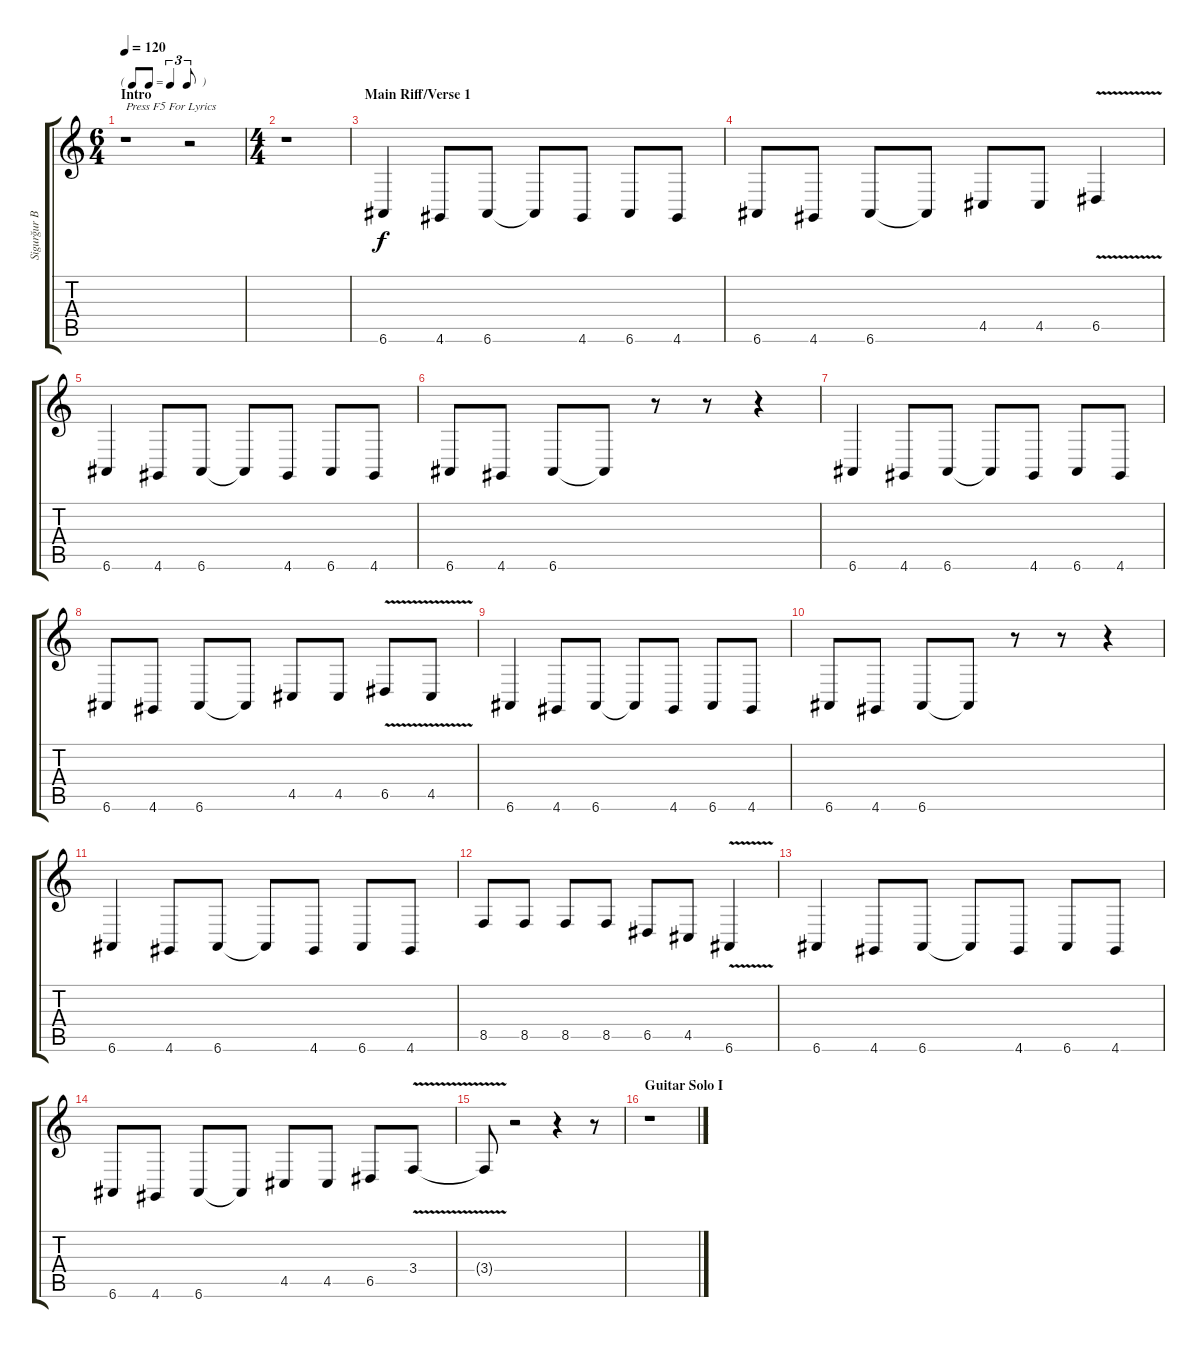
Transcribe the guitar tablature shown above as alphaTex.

\track ("Sigurğur Bachmann, Vocals" "Sigurğur B") {instrument lead5charang}
\staff {score tabs}
\tuning (E4 B3 G3 D3 A2 E2) {hide}
\ts (6 4)
\tf triplet8th
\section ("" "Intro")
\tempo 120
\clef g2
\ks c
r.1{txt "Press F5 For Lyrics" dy f instrument lead5charang} r.2 |
\ts (4 4)
r.1 |
\section ("" "Main Riff/Verse 1")
6.6.4 4.6.8 6.6.8 6.6{t}.8 4.6.8 6.6.8 4.6.8 |
6.6.8 4.6.8 6.6.8 6.6{t}.8 4.5.8 4.5.8 6.5{v}.4 |
6.6.4 4.6.8 6.6.8 6.6{t}.8 4.6.8 6.6.8 4.6.8 |
6.6.8 4.6.8 6.6.8 6.6{t}.8 r.8 r.8 r.4 |
6.6.4 4.6.8 6.6.8 6.6{t}.8 4.6.8 6.6.8 4.6.8 |
6.6.8 4.6.8 6.6.8 6.6{t}.8 4.5.8 4.5.8 6.5{v}.8 4.5{v}.8 |
6.6.4 4.6.8 6.6.8 6.6{t}.8 4.6.8 6.6.8 4.6.8 |
6.6.8 4.6.8 6.6.8 6.6{t}.8 r.8 r.8 r.4 |
6.6.4 4.6.8 6.6.8 6.6{t}.8 4.6.8 6.6.8 4.6.8 |
8.5.8 8.5.8 8.5.8 8.5.8 6.5.8 4.5.8 6.6{v}.4 |
6.6.4 4.6.8 6.6.8 6.6{t}.8 4.6.8 6.6.8 4.6.8 |
6.6.8 4.6.8 6.6.8 6.6{t}.8 4.5.8 4.5.8 6.5.8 3.4{v}.8 |
3.4{t}.8 r.2 r.4 r.8 |
\section ("" "Guitar Solo I")
r.1
